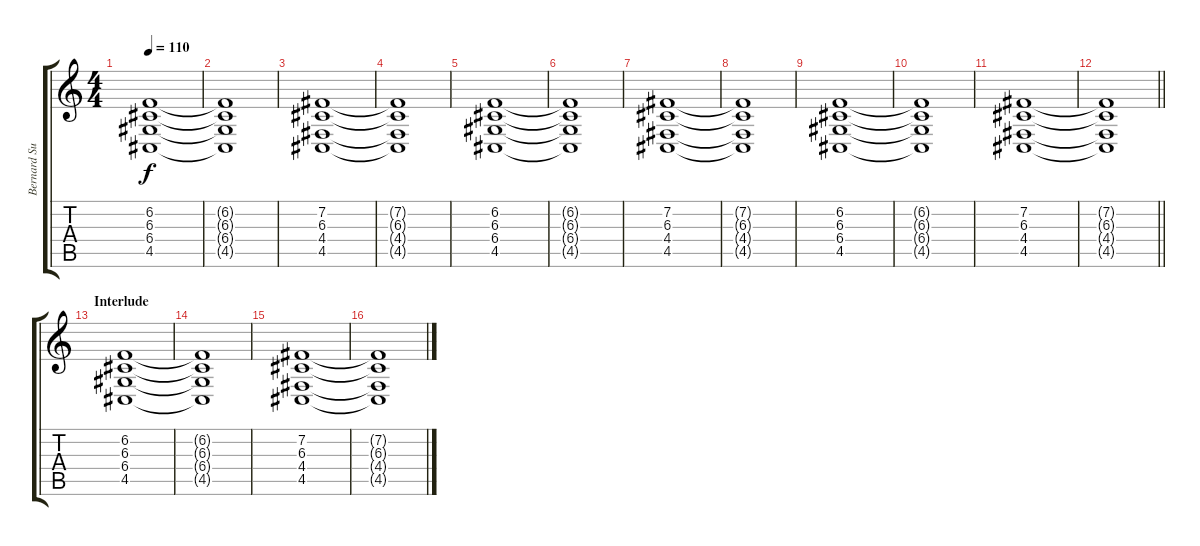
\track ("Bernard Sumner Synth 1" "Bernard Su") {instrument pad2warm}
\staff {score tabs}
\tuning (E4 B3 G3 D3 A2 E2) {hide}
\ts (4 4)
\tempo 110
\clef g2
\ks c
(6.2 6.3 6.4 4.5).1{dy f} |
(6.2{t} 6.3{t} 6.4{t} 4.5{t}).1 |
(7.2 6.3 4.4 4.5).1 |
(7.2{t} 6.3{t} 4.4{t} 4.5{t}).1 |
(6.2 6.3 6.4 4.5).1 |
(6.2{t} 6.3{t} 6.4{t} 4.5{t}).1 |
(7.2 6.3 4.4 4.5).1 |
(7.2{t} 6.3{t} 4.4{t} 4.5{t}).1 |
(6.2 6.3 6.4 4.5).1 |
(6.2{t} 6.3{t} 6.4{t} 4.5{t}).1 |
(7.2 6.3 4.4 4.5).1 |
\barLineRight lightlight
(7.2{t} 6.3{t} 4.4{t} 4.5{t}).1 |
\section ("" "Interlude")
(6.2 6.3 6.4 4.5).1 |
(6.2{t} 6.3{t} 6.4{t} 4.5{t}).1 |
(7.2 6.3 4.4 4.5).1 |
(7.2{t} 6.3{t} 4.4{t} 4.5{t}).1
